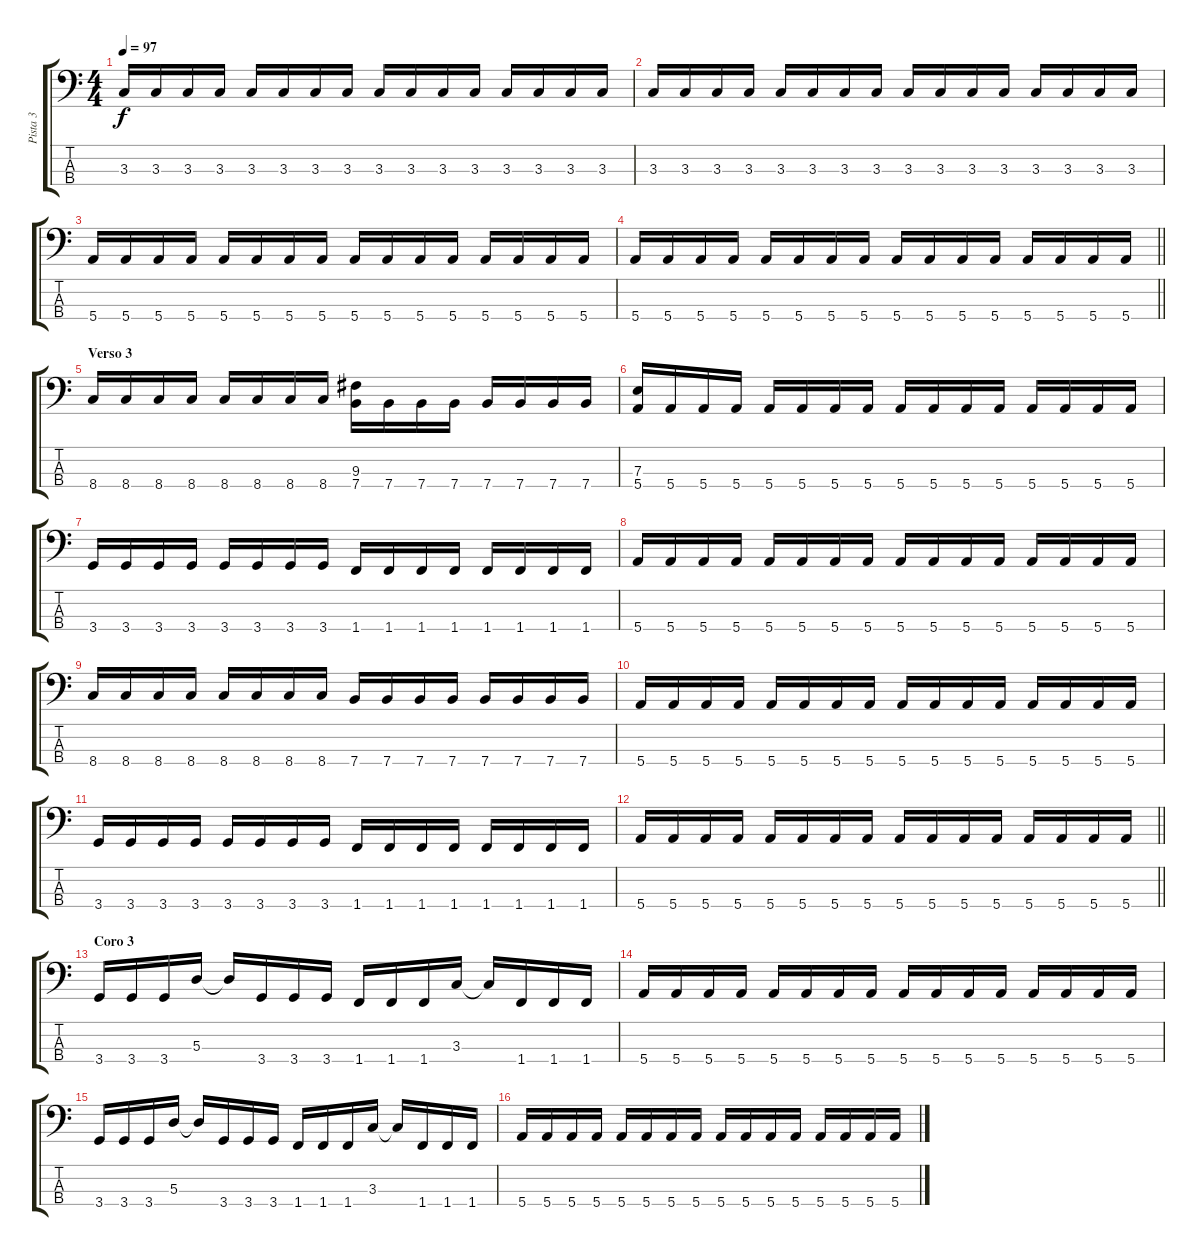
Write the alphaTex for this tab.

\track ("Pista 3" "Pista 3") {instrument electricbasspick}
\staff {score tabs}
\tuning (G2 D2 A1 E1) {hide}
\ts (4 4)
\tempo 97
\clef f4
\ks c
3.3.16{dy f} 3.3.16 3.3.16 3.3.16 3.3.16 3.3.16 3.3.16 3.3.16 3.3.16 3.3.16 3.3.16 3.3.16 3.3.16 3.3.16 3.3.16 3.3.16 |
3.3.16 3.3.16 3.3.16 3.3.16 3.3.16 3.3.16 3.3.16 3.3.16 3.3.16 3.3.16 3.3.16 3.3.16 3.3.16 3.3.16 3.3.16 3.3.16 |
5.4.16 5.4.16 5.4.16 5.4.16 5.4.16 5.4.16 5.4.16 5.4.16 5.4.16 5.4.16 5.4.16 5.4.16 5.4.16 5.4.16 5.4.16 5.4.16 |
\barLineRight lightlight
5.4.16 5.4.16 5.4.16 5.4.16 5.4.16 5.4.16 5.4.16 5.4.16 5.4.16 5.4.16 5.4.16 5.4.16 5.4.16 5.4.16 5.4.16 5.4.16 |
\section ("" "Verso 3")
8.4.16 8.4.16 8.4.16 8.4.16 8.4.16 8.4.16 8.4.16 8.4.16 (9.3 7.4).16 7.4.16 7.4.16 7.4.16 7.4.16 7.4.16 7.4.16 7.4.16 |
(7.3 5.4).16 5.4.16 5.4.16 5.4.16 5.4.16 5.4.16 5.4.16 5.4.16 5.4.16 5.4.16 5.4.16 5.4.16 5.4.16 5.4.16 5.4.16 5.4.16 |
3.4.16 3.4.16 3.4.16 3.4.16 3.4.16 3.4.16 3.4.16 3.4.16 1.4.16 1.4.16 1.4.16 1.4.16 1.4.16 1.4.16 1.4.16 1.4.16 |
5.4.16 5.4.16 5.4.16 5.4.16 5.4.16 5.4.16 5.4.16 5.4.16 5.4.16 5.4.16 5.4.16 5.4.16 5.4.16 5.4.16 5.4.16 5.4.16 |
8.4.16 8.4.16 8.4.16 8.4.16 8.4.16 8.4.16 8.4.16 8.4.16 7.4.16 7.4.16 7.4.16 7.4.16 7.4.16 7.4.16 7.4.16 7.4.16 |
5.4.16 5.4.16 5.4.16 5.4.16 5.4.16 5.4.16 5.4.16 5.4.16 5.4.16 5.4.16 5.4.16 5.4.16 5.4.16 5.4.16 5.4.16 5.4.16 |
3.4.16 3.4.16 3.4.16 3.4.16 3.4.16 3.4.16 3.4.16 3.4.16 1.4.16 1.4.16 1.4.16 1.4.16 1.4.16 1.4.16 1.4.16 1.4.16 |
\barLineRight lightlight
5.4.16 5.4.16 5.4.16 5.4.16 5.4.16 5.4.16 5.4.16 5.4.16 5.4.16 5.4.16 5.4.16 5.4.16 5.4.16 5.4.16 5.4.16 5.4.16 |
\section ("" "Coro 3")
3.4.16 3.4.16 3.4.16 5.3.16 5.3{t}.16 3.4.16 3.4.16 3.4.16 1.4.16 1.4.16 1.4.16 3.3.16 3.3{t}.16 1.4.16 1.4.16 1.4.16 |
5.4.16 5.4.16 5.4.16 5.4.16 5.4.16 5.4.16 5.4.16 5.4.16 5.4.16 5.4.16 5.4.16 5.4.16 5.4.16 5.4.16 5.4.16 5.4.16 |
3.4.16 3.4.16 3.4.16 5.3.16 5.3{t}.16 3.4.16 3.4.16 3.4.16 1.4.16 1.4.16 1.4.16 3.3.16 3.3{t}.16 1.4.16 1.4.16 1.4.16 |
5.4.16 5.4.16 5.4.16 5.4.16 5.4.16 5.4.16 5.4.16 5.4.16 5.4.16 5.4.16 5.4.16 5.4.16 5.4.16 5.4.16 5.4.16 5.4.16
